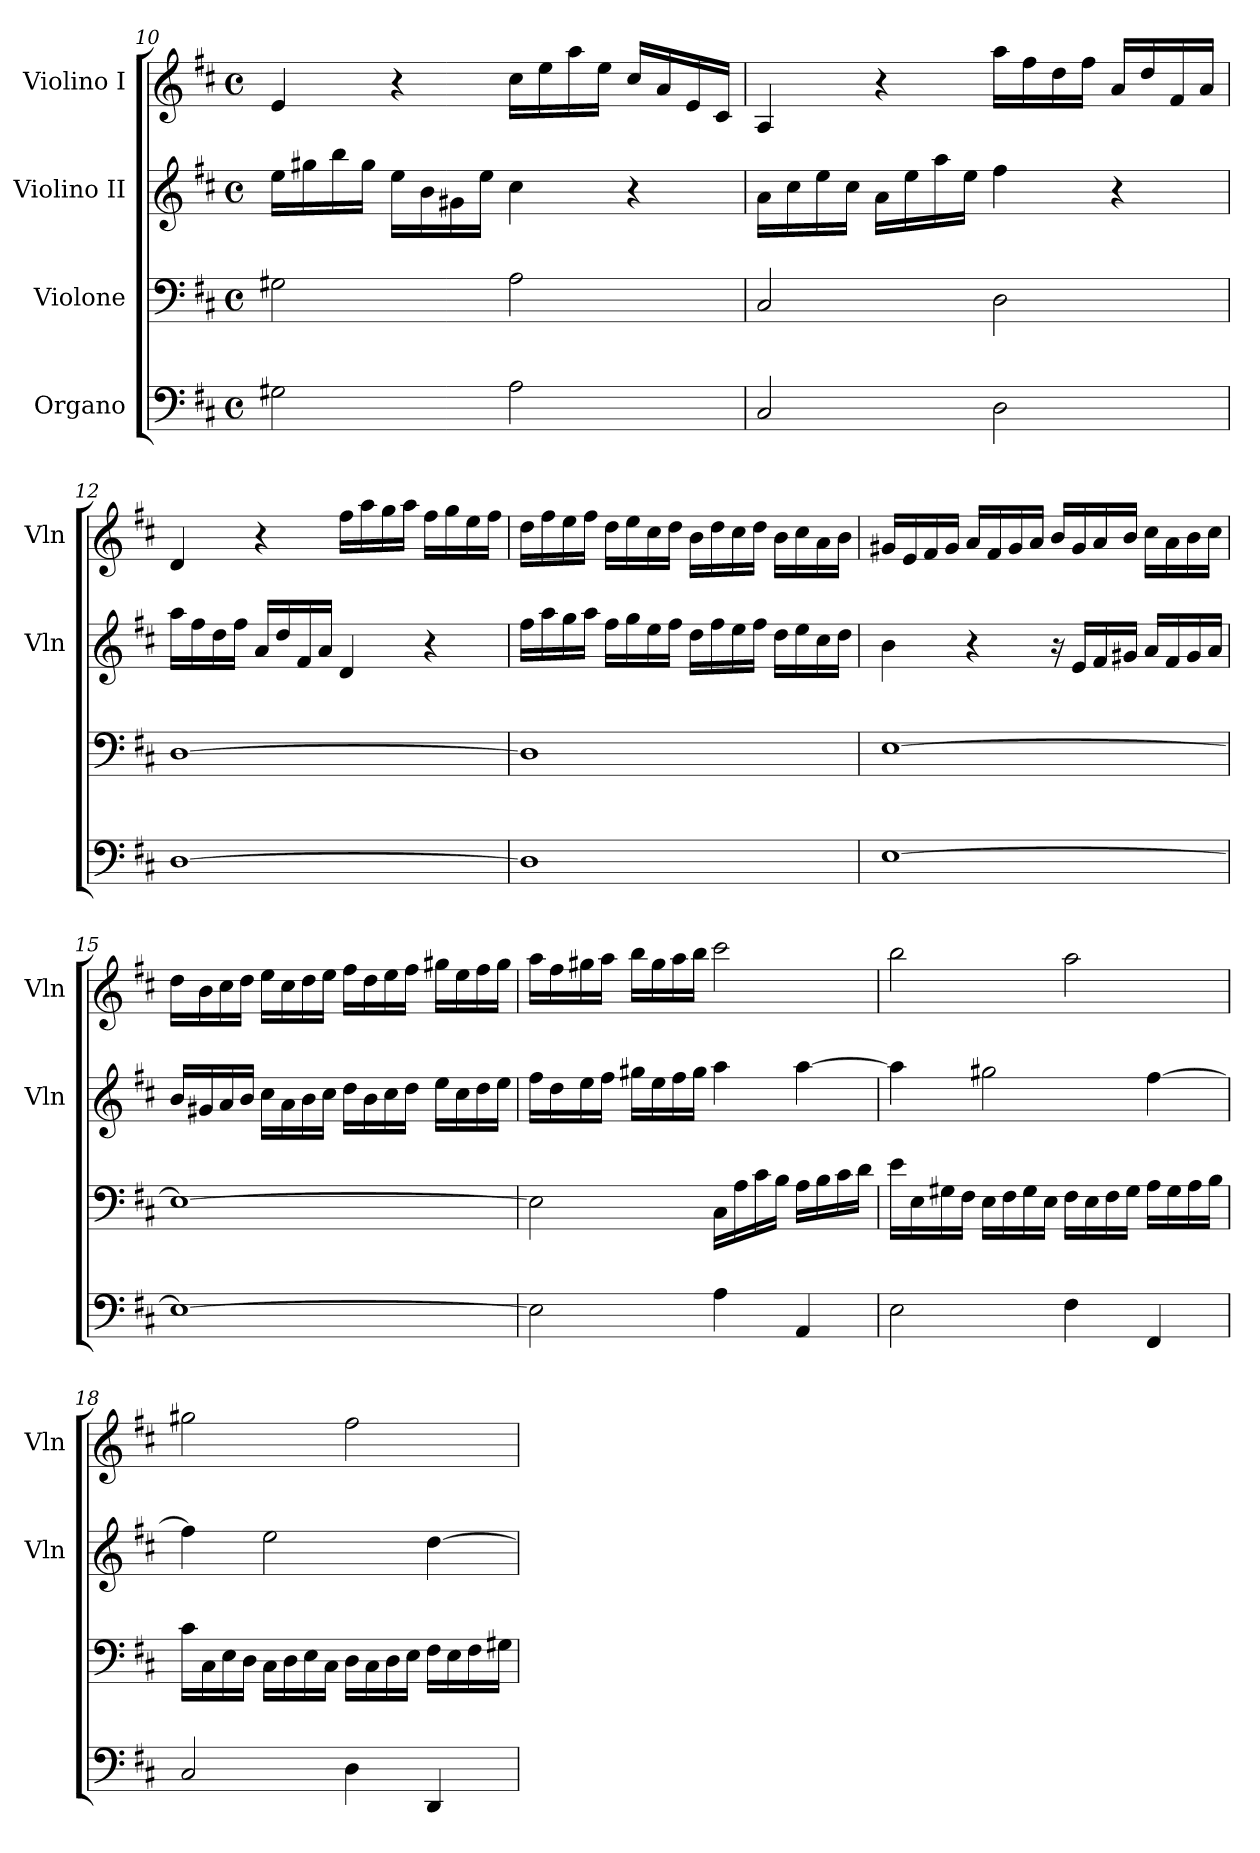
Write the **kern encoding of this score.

**kern	**kern	**kern	**kern
*part4	*part3	*part2	*part1
*staff4	*staff3	*staff2	*staff1
*I"Organo	*I"Violone	*I"Violino II	*I"Violino I
*	*	*I'Vln	*I'Vln
*clefF4	*clefF4	*clefG2	*clefG2
*k[f#c#]	*k[f#c#]	*k[f#c#]	*k[f#c#]
*D:	*D:	*D:	*D:
*M4/4	*M4/4	*M4/4	*M4/4
*met(c)	*met(c)	*met(c)	*met(c)
=10	=10	=10	=10
2G#X	2G#X	16eeLL	4e
.	.	16gg#X	.
.	.	16bb	.
.	.	16gg#JJ	.
.	.	16eeLL	4r
.	.	16b	.
.	.	16g#X	.
.	.	16eeJJ	.
2A	2A	4cc#	16cc#LL
.	.	.	16ee
.	.	.	16aa
.	.	.	16eeJJ
.	.	4r	16cc#LL
.	.	.	16a
.	.	.	16e
.	.	.	16c#JJ
=11	=11	=11	=11
2C#	2C#	16aLL	4A
.	.	16cc#	.
.	.	16ee	.
.	.	16cc#JJ	.
.	.	16aLL	4r
.	.	16ee	.
.	.	16aa	.
.	.	16eeJJ	.
2D	2D	4ff#	16aaLL
.	.	.	16ff#
.	.	.	16dd
.	.	.	16ff#JJ
.	.	4r	16aLL
.	.	.	16dd
.	.	.	16f#
.	.	.	16aJJ
=12	=12	=12	=12
[1D	[1D	16aaLL	4d
.	.	16ff#	.
.	.	16dd	.
.	.	16ff#JJ	.
.	.	16aLL	4r
.	.	16dd	.
.	.	16f#	.
.	.	16aJJ	.
.	.	4d	16ff#LL
.	.	.	16aa
.	.	.	16gg
.	.	.	16aaJJ
.	.	4r	16ff#LL
.	.	.	16gg
.	.	.	16ee
.	.	.	16ff#JJ
=13	=13	=13	=13
1D]	1D]	16ff#LL	16ddLL
.	.	16aa	16ff#
.	.	16gg	16ee
.	.	16aaJJ	16ff#JJ
.	.	16ff#LL	16ddLL
.	.	16gg	16ee
.	.	16ee	16cc#
.	.	16ff#JJ	16ddJJ
.	.	16ddLL	16bLL
.	.	16ff#	16dd
.	.	16ee	16cc#
.	.	16ff#JJ	16ddJJ
.	.	16ddLL	16bLL
.	.	16ee	16cc#
.	.	16cc#	16a
.	.	16ddJJ	16bJJ
=14	=14	=14	=14
[1E	[1E	4b	16g#XLL
.	.	.	16e
.	.	.	16f#
.	.	.	16g#JJ
.	.	4r	16aLL
.	.	.	16f#
.	.	.	16g#
.	.	.	16aJJ
.	.	16r	16bLL
.	.	16eLL	16g#
.	.	16f#	16a
.	.	16g#XJJ	16bJJ
.	.	16aLL	16cc#LL
.	.	16f#	16a
.	.	16g#	16b
.	.	16aJJ	16cc#JJ
=15	=15	=15	=15
1E_	1E_	16bLL	16ddLL
.	.	16g#X	16b
.	.	16a	16cc#
.	.	16bJJ	16ddJJ
.	.	16cc#LL	16eeLL
.	.	16a	16cc#
.	.	16b	16dd
.	.	16cc#JJ	16eeJJ
.	.	16ddLL	16ff#LL
.	.	16b	16dd
.	.	16cc#	16ee
.	.	16ddJJ	16ff#JJ
.	.	16eeLL	16gg#XLL
.	.	16cc#	16ee
.	.	16dd	16ff#
.	.	16eeJJ	16gg#JJ
=16	=16	=16	=16
2E]	2E]	16ff#LL	16aaLL
.	.	16dd	16ff#
.	.	16ee	16gg#X
.	.	16ff#JJ	16aaJJ
.	.	16gg#XLL	16bbLL
.	.	16ee	16gg#
.	.	16ff#	16aa
.	.	16gg#JJ	16bbJJ
4A	16C#LL	4aa	2ccc#
.	16A	.	.
.	16c#	.	.
.	16BJJ	.	.
4AA	16ALL	[4aa	.
.	16B	.	.
.	16c#	.	.
.	16dJJ	.	.
=17	=17	=17	=17
2E	16eLL	4aa]	2bb
.	16E	.	.
.	16G#X	.	.
.	16F#JJ	.	.
.	16ELL	2gg#X	.
.	16F#	.	.
.	16G#	.	.
.	16EJJ	.	.
4F#	16F#LL	.	2aa
.	16E	.	.
.	16F#	.	.
.	16G#JJ	.	.
4FF#	16ALL	[4ff#	.
.	16G#	.	.
.	16A	.	.
.	16BJJ	.	.
=18	=18	=18	=18
2C#	16c#LL	4ff#]	2gg#X
.	16C#	.	.
.	16E	.	.
.	16DJJ	.	.
.	16C#LL	2ee	.
.	16D	.	.
.	16E	.	.
.	16C#JJ	.	.
4D	16DLL	.	2ff#
.	16C#	.	.
.	16D	.	.
.	16EJJ	.	.
4DD	16F#LL	[4dd	.
.	16E	.	.
.	16F#	.	.
.	16G#XJJ	.	.
=	=	=	=
*-	*-	*-	*-
